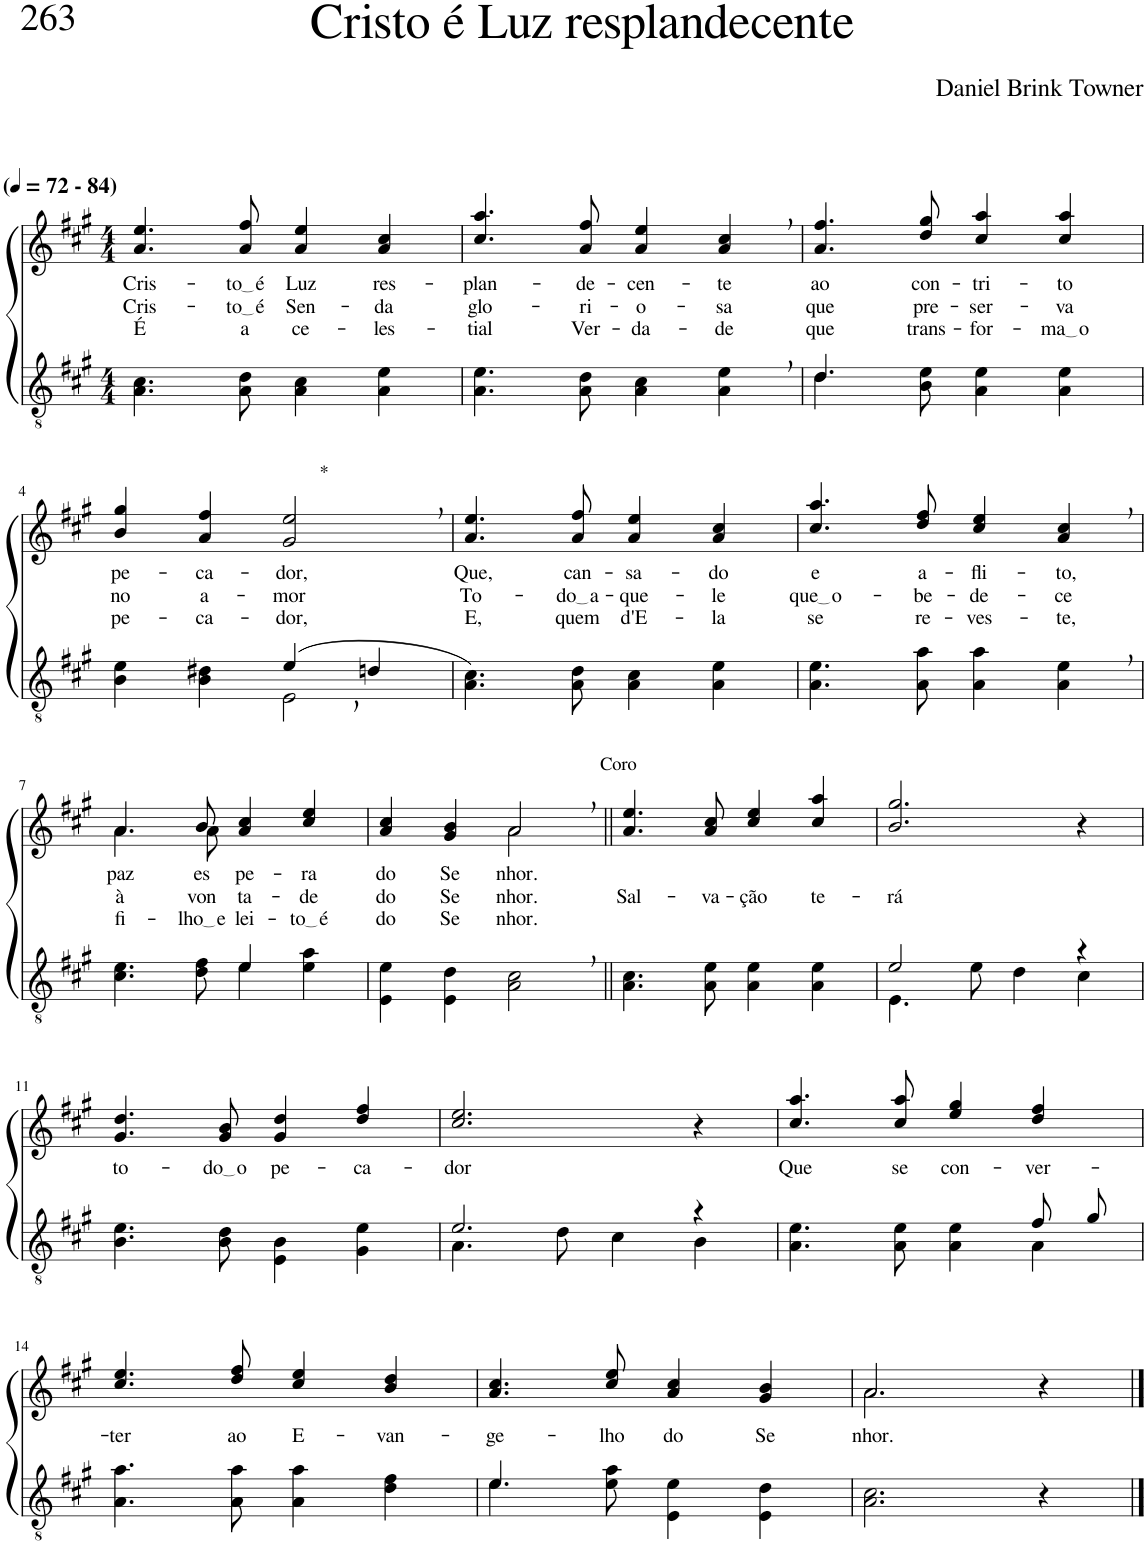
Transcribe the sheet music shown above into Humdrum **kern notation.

**kern	**kern	**text	**text	**text
*part2	*part1	*part1	*part1	*part1
*staff2	*staff1	*staff1	*staff1	*staff1
*I"Parte III e IV	*I"Parte I e II	*	*	*
*clefGv2	*clefG2	*	*	*
*Trd4c7	*Trd4c7	*	*	*
*k[f#c#g#]	*k[f#c#g#]	*	*	*
*M4/4	*M4/4	*	*	*
*MM72	*MM72	*	*	*
=1	=1	=1	=1	=1
!	!LO:TX:a:B:t=(	!	!	!
!	!LO:TX:a:B:t=- 84)	!	!	!
!	!	!LO:LY:b	!LO:LY:b	!LO:LY:b
4.A\ 4.c#\	4.a/ 4.ee/	Cris-	Cris-	É
!	!	!LO:LY:b	!LO:LY:b	!LO:LY:b
8A\ 8d\	8a/ 8ff#/	to é	to é	a
!	!	!LO:LY:b	!LO:LY:b	!LO:LY:b
4A\ 4c#\	4a/ 4ee/	Luz	Sen-	ce-
!	!	!LO:LY:b	!LO:LY:b	!LO:LY:b
4A\ 4e\	4a/ 4cc#/	res-	-da	-les-
=2	=2	=2	=2	=2
!	!	!LO:LY:b	!LO:LY:b	!LO:LY:b
4.A\ 4.e\	4.cc#/ 4.aa/	-plan-	glo-	-tial
!	!	!LO:LY:b	!LO:LY:b	!LO:LY:b
8A\ 8d\	8a/ 8ff#/	-de-	-ri-	Ver-
!	!	!LO:LY:b	!LO:LY:b	!LO:LY:b
4A\ 4c#\	4a/ 4ee/	-cen-	-o-	-da-
!	!	!LO:LY:b	!LO:LY:b	!LO:LY:b
4A\, 4e\,	4a/, 4cc#/,	-te	-sa	-de
=3	=3	=3	=3	=3
*^	*	*	*	*
!	!	!	!LO:LY:b	!LO:LY:b	!LO:LY:b
4.d/	4.d\	4.a/ 4.ff#/	ao	que	que
!	!	!	!LO:LY:b	!LO:LY:b	!LO:LY:b
2ryy	8B\ 8e\	8dd/ 8gg#/	con-	pre-	trans-
!	!	!	!LO:LY:b	!LO:LY:b	!LO:LY:b
.	4A\ 4e\	4cc#/ 4aa/	-tri-	-ser-	-for-
!	!	!	!LO:LY:b	!LO:LY:b	!LO:LY:b
.	4A\ 4e\	4cc#/ 4aa/	-to	-va	ma o
8ryy	.	.	.	.	.
!!LO:LB:g=z
=4	=4	=4	=4	=4	=4
!	!	!	!LO:LY:b	!LO:LY:b	!LO:LY:b
2ryy	4B\ 4e\	4b/ 4gg#/	pe-	no	pe-
!	!	!	!LO:LY:b	!LO:LY:b	!LO:LY:b
.	4B\ 4d#X\	4a/ 4ff#/	-ca-	a-	-ca-
!	!	!LO:TX:a:t=*	!	!	!
!	!	!	!LO:LY:b	!LO:LY:b	!LO:LY:b
(4e,/	2E\	2g#/, 2ee/,	-dor,	-mor	-dor,
4dn/	.	.	.	.	.
*v	*v	*	*	*	*
=5	=5	=5	=5	=5
!	!	!LO:LY:b	!LO:LY:b	!LO:LY:b
4.A\ 4.c#\)	4.a/ 4.ee/	Que,	To-	E,
!	!	!LO:LY:b	!LO:LY:b	!LO:LY:b
8A\ 8d\	8a/ 8ff#/	can-	do a	quem
!	!	!LO:LY:b	!LO:LY:b	!LO:LY:b
4A\ 4c#\	4a/ 4ee/	-sa-	-que-	d'E-
!	!	!LO:LY:b	!LO:LY:b	!LO:LY:b
4A\ 4e\	4a/ 4cc#/	-do	-le	-la
=6	=6	=6	=6	=6
!	!	!LO:LY:b	!LO:LY:b	!LO:LY:b
4.A\ 4.e\	4.cc#/ 4.aa/	e	que o	se
!	!	!LO:LY:b	!LO:LY:b	!LO:LY:b
8A\ 8a\	8dd/ 8ff#/	a-	-be-	re-
!	!	!LO:LY:b	!LO:LY:b	!LO:LY:b
4A\ 4a\	4cc#/ 4ee/	-fli-	-de-	-ves-
!	!	!LO:LY:b	!LO:LY:b	!LO:LY:b
4A\, 4e\,	4a/, 4cc#/,	-to,	-ce	-te,
!!LO:LB:g=z
=7	=7	=7	=7	=7
*^	*^	*	*	*
!	!	!	!	!LO:LY:b	!LO:LY:b	!LO:LY:b
4.c#\ 4.e\	2ryy	4.a/	4.a\	paz	à	fi-
!	!	!	!	!LO:LY:b	!LO:LY:b	!LO:LY:b
8d\ 8f#\	.	8b/	8a\	es-	von-	lho e
!	!	!	!	!LO:LY:b	!LO:LY:b	!LO:LY:b
4e\	4e/	4a/ 4cc#/	2ryy	-pe-	ta-	-lei-
!	!	!	!	!LO:LY:b	!LO:LY:b	!LO:LY:b
4e\ 4a\	4ryy	4cc#/ 4ee/	.	-ra	-de	to é
=8	=8	=8	=8	=8	=8	=8
!	!	!	!	!LO:LY:b	!LO:LY:b	!LO:LY:b
*v	*v	*	*	*	*	*
4E\ 4e\	4a/ 4cc#/	2ryy	do	do	do
!	!	!	!LO:LY:b	!LO:LY:b	!LO:LY:b
4E\ 4d\	4g#/ 4b/	.	Se-	Se-	Se-
!	!LO:TX:a:t=Coro	!	!	!	!
!	!	!	!LO:LY:b	!LO:LY:b	!LO:LY:b
2A\, 2c#\,	2a,/	2a\	-nhor.	-nhor.	-nhor.
=9||	=9||	=9||	=9||	=9||	=9||
!	!	!	!	!LO:LY:b	!
*	*v	*v	*	*	*
4.A\ 4.c#\	4.a/ 4.ee/	.	Sal-	.
!	!	!	!LO:LY:b	!
8A\ 8e\	8a/ 8cc#/	.	-va-	.
!	!	!	!LO:LY:b	!
4A\ 4e\	4cc#/ 4ee/	.	-ção	.
!	!	!	!LO:LY:b	!
4A\ 4e\	4cc#/ 4aa/	.	te-	.
=10	=10	=10	=10	=10
*^	*	*	*	*
!	!	!	!	!LO:LY:b	!
2e/	4.E\	2.b/ 2.gg#/	.	-rá	.
.	8e\	.	.	.	.
4ryy	4d\	.	.	.	.
4r	4c#\	4r	.	.	.
!!LO:LB:g=z
=11	=11	=11	=11	=11	=11
!	!	!	!LO:LY:b	!	!
*v	*v	*	*	*	*
4.B\ 4.e\	4.g#/ 4.dd/	to-	.	.
!	!	!LO:LY:b	!	!
8B\ 8d\	8g#/ 8b/	do o	.	.
!	!	!LO:LY:b	!	!
4E\ 4B\	4g#/ 4dd/	pe-	.	.
!	!	!LO:LY:b	!	!
4G#\ 4e\	4dd/ 4ff#/	-ca-	.	.
=12	=12	=12	=12	=12
*^	*	*	*	*
!	!	!	!LO:LY:b	!	!
2.e/	4.A\	2.cc#/ 2.ee/	-dor	.	.
.	8d\	.	.	.	.
.	4c#\	.	.	.	.
4r	4B\	4r	.	.	.
=13	=13	=13	=13	=13	=13
!	!	!	!LO:LY:b	!	!
2ryy	4.A\ 4.e\	4.cc#/ 4.aa/	Que	.	.
!	!	!	!LO:LY:b	!	!
.	8A\ 8e\	8cc#/ 8aa/	se	.	.
!	!	!	!LO:LY:b	!	!
4ryy	4A\ 4e\	4ee/ 4gg#/	con-	.	.
!	!	!	!LO:LY:b	!	!
8f#/L	4A\	4dd/ 4ff#/	-ver-	.	.
8g#/J	.	.	.	.	.
*v	*v	*	*	*	*
!!LO:LB:g=z
=14	=14	=14	=14	=14
!	!	!LO:LY:b	!	!
4.A\ 4.a\	4.cc#/ 4.ee/	-ter	.	.
!	!	!LO:LY:b	!	!
8A\ 8a\	8dd/ 8ff#/	ao	.	.
!	!	!LO:LY:b	!	!
4A\ 4a\	4cc#/ 4ee/	E-	.	.
!	!	!LO:LY:b	!	!
4d\ 4f#\	4b/ 4dd/	-van-	.	.
=15	=15	=15	=15	=15
*^	*	*	*	*
!	!	!	!LO:LY:b	!	!
4.e/	4.e\	4.a/ 4.cc#/	-ge-	.	.
!	!	!	!LO:LY:b	!	!
2ryy	8e\ 8a\	8cc#/ 8ee/	-lho	.	.
!	!	!	!LO:LY:b	!	!
.	4E\ 4e\	4a/ 4cc#/	do	.	.
!	!	!	!LO:LY:b	!	!
.	4E\ 4d\	4g#/ 4b/	Se-	.	.
8ryy	.	.	.	.	.
*v	*v	*	*	*	*
=16	=16	=16	=16	=16
*	*^	*	*	*
!	!	!	!LO:LY:b	!	!
2.A\ 2.c#\	2.a/	2.a\	-nhor.	.	.
4r	4r	4ryy	.	.	.
*	*v	*v	*	*	*
==	==	==	==	==
*-	*-	*-	*-	*-
